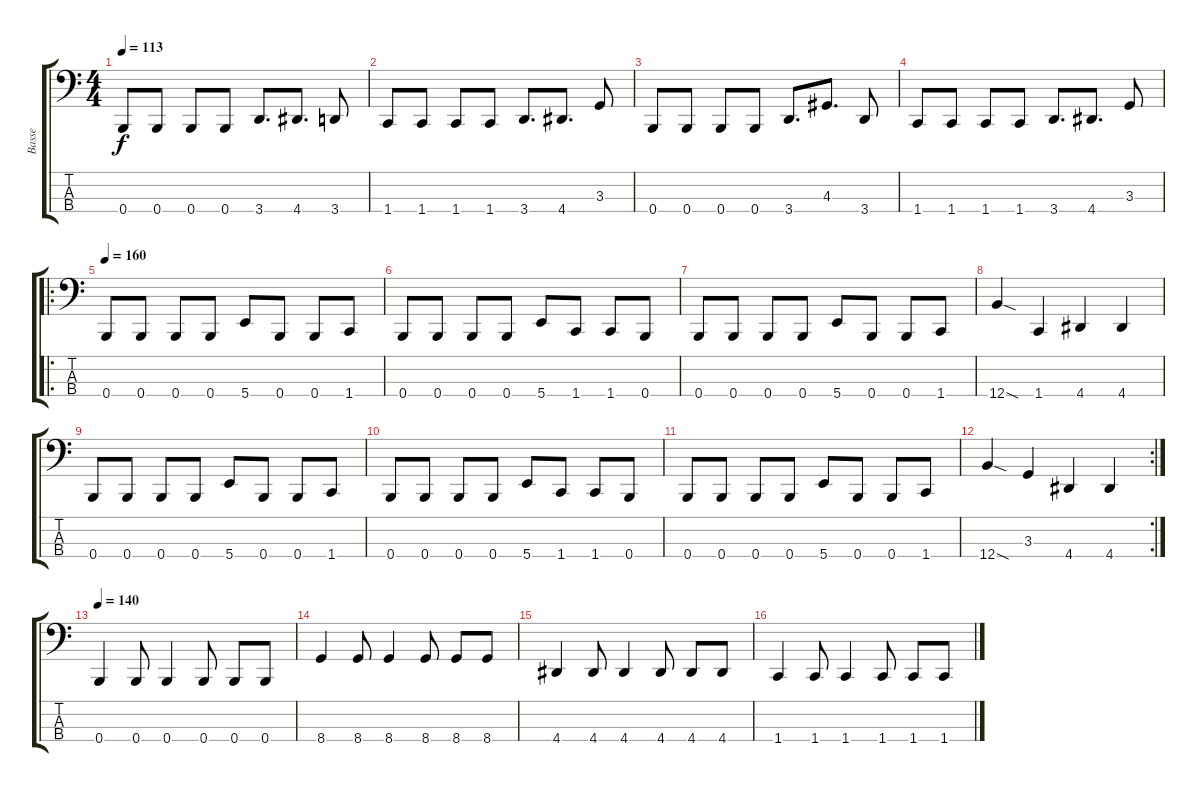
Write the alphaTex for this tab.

\track ("Basse" "Basse") {instrument electricbassfinger}
\staff {score tabs}
\tuning (D2 A1 E1 B0) {hide}
\ts (4 4)
\tempo 113
\clef f4
\ks c
0.4.8{dy f} 0.4.8 0.4.8 0.4.8 3.4.8{d} 4.4.8{d} 3.4.8 |
1.4.8 1.4.8 1.4.8 1.4.8 3.4.8{d} 4.4.8{d} 3.3.8 |
0.4.8 0.4.8 0.4.8 0.4.8 3.4.8{d} 4.3.8{d} 3.4.8 |
1.4.8 1.4.8 1.4.8 1.4.8 3.4.8{d} 4.4.8{d} 3.3.8 |
\ro
\tempo 160
0.4.8 0.4.8 0.4.8 0.4.8 5.4.8 0.4.8 0.4.8 1.4.8 |
0.4.8 0.4.8 0.4.8 0.4.8 5.4.8 1.4.8 1.4.8 0.4.8 |
0.4.8 0.4.8 0.4.8 0.4.8 5.4.8 0.4.8 0.4.8 1.4.8 |
12.4{sod}.4 1.4.4 4.4.4 4.4.4 |
0.4.8 0.4.8 0.4.8 0.4.8 5.4.8 0.4.8 0.4.8 1.4.8 |
0.4.8 0.4.8 0.4.8 0.4.8 5.4.8 1.4.8 1.4.8 0.4.8 |
0.4.8 0.4.8 0.4.8 0.4.8 5.4.8 0.4.8 0.4.8 1.4.8 |
\rc 2
12.4{sod}.4 3.3.4 4.4.4 4.4.4 |
\tempo 140
0.4.4 0.4.8 0.4.4 0.4.8 0.4.8 0.4.8 |
8.4.4 8.4.8 8.4.4 8.4.8 8.4.8 8.4.8 |
4.4.4 4.4.8 4.4.4 4.4.8 4.4.8 4.4.8 |
1.4.4 1.4.8 1.4.4 1.4.8 1.4.8 1.4.8
